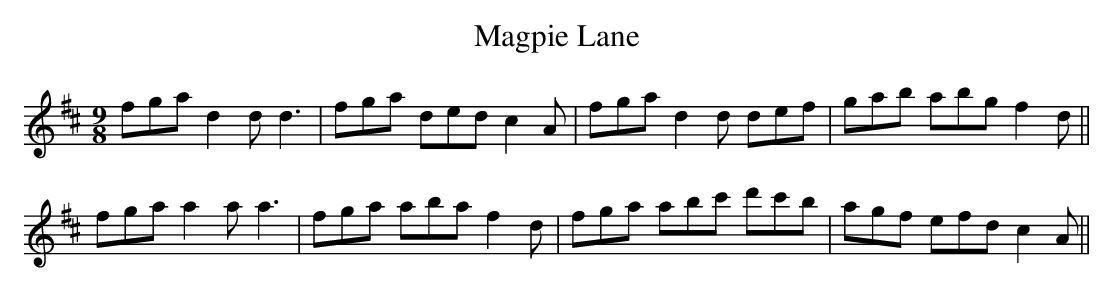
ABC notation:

X:1
T:Magpie Lane
M:9/8
L:1/8
K:Dmajor clef=Treble
fga d2dd3|fga ded c2A|fga d2d def| gab abg f2d||
fga a2a a3| fga abaf2d| fga abc' d'c'b|agf efd c2 A||
